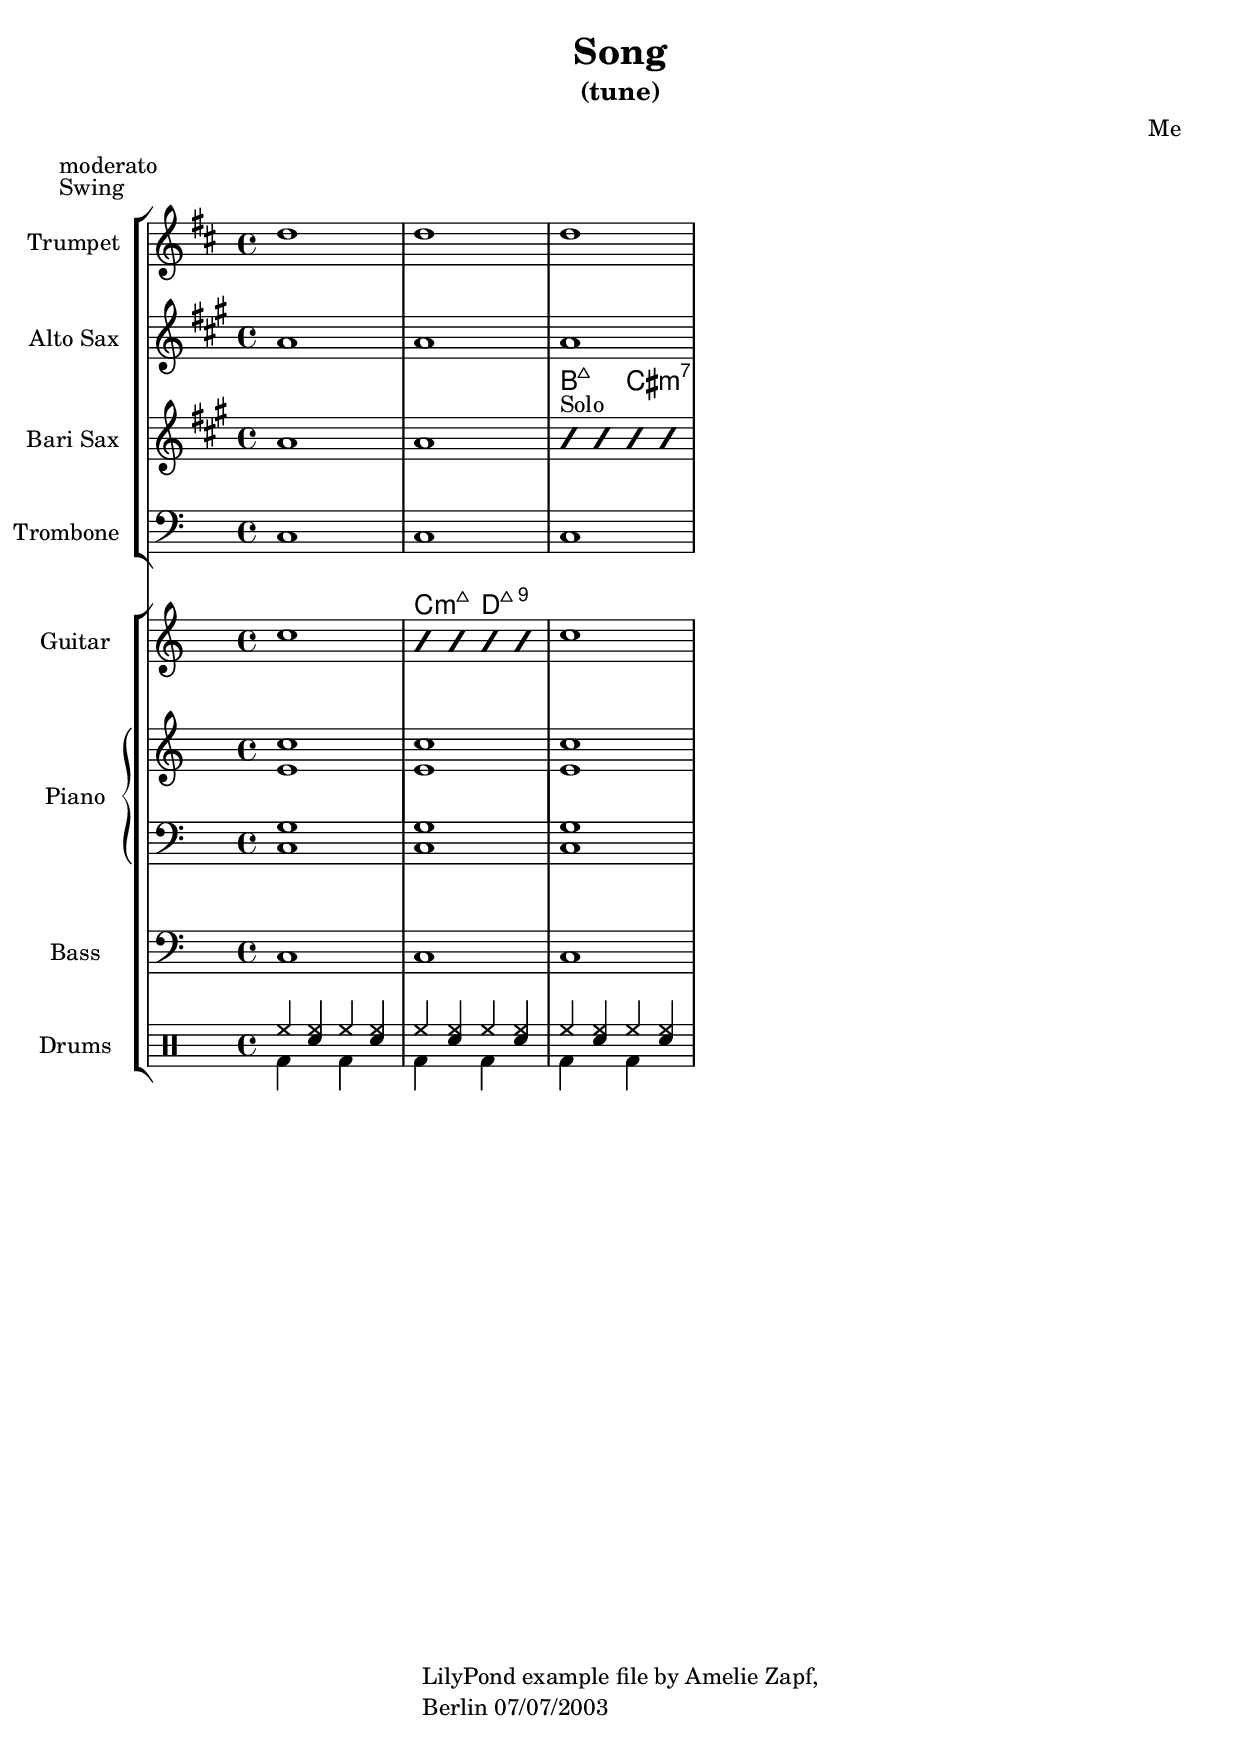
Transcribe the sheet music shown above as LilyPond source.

%% Do not edit this file; it is auto-generated from LSR http://lsr.dsi.unimi.it
%% This file is in the public domain.
\version "2.13.1"

\header {
  lsrtags = "keyboards, percussion, fretted-strings, template"

  texidoces = "
Ésta es una plantilla bastante avanzada, para un conjunto de
jazz. Observe que la notación de todos los instrumentos está en
@code{\\key c \\major} (Do mayor). Esto se refiere al tono de
concierto; la armadura se transporta automáticamente si la música está
dentro de una sección @code{\\transpose}.

"
  doctitlees = "Plantilla para combo de jazz"
  
  texidocde = "
Hier ist ein ziemlich kompliziertes Beispiel für ein Jazz-Ensemble. Achtung: 
Alle Instrumente sind in @code{\key c \major} (C-Dur) notiert. Das bezieht sich 
auf die klingende Musik: LilyPond transponiert die Tonart automatisch, wenn 
sich die Noten innerhalb eines @code{\transpose}-Abschnitts befinden.

"

  doctitlede = "Vorlage für Jazz-Combo"

  texidoc = "
This is quite an advanced template, for a jazz ensemble. Note that all
instruments are notated in @code{\\key c \\major}. This refers to the
key in concert pitch; the key will be automatically transposed if the
music is within a @code{\\transpose} section.

"
  doctitle = "Jazz combo template"
} % begin verbatim

\header {
  title = "Song"
  subtitle = "(tune)"
  composer = "Me"
  meter = "moderato"
  piece = "Swing"
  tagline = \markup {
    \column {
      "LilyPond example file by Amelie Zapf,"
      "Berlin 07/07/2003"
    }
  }
}

%#(set-global-staff-size 16)
\include "english.ly"

%%%%%%%%%%%% Some macros %%%%%%%%%%%%%%%%%%%

sl = {
  \override NoteHead #'style = #'slash
  \override Stem #'transparent = ##t
}
nsl = {
  \revert NoteHead #'style
  \revert Stem #'transparent
}
crOn = \override NoteHead #'style = #'cross
crOff = \revert NoteHead #'style

%% insert chord name style stuff here.

jazzChords = { }

%%%%%%%%%%%% Keys'n'thangs %%%%%%%%%%%%%%%%%

global = { \time 4/4 }

Key = { \key c \major }

% ############ Horns ############

% ------ Trumpet ------
trpt = \transpose c d \relative c'' {
  \Key
  c1 | c | c |
}
trpHarmony = \transpose c' d {
  \jazzChords
}
trumpet = {
  \global
  \set Staff.instrumentName = #"Trumpet"
  \clef treble
  <<
    \trpt
  >>
}

% ------ Alto Saxophone ------
alto = \transpose c a \relative c' {
  \Key
  c1 | c | c |
}
altoHarmony = \transpose c' a {
  \jazzChords
}
altoSax = {
  \global
  \set Staff.instrumentName = #"Alto Sax"
  \clef treble
  <<
    \alto
  >>
}

% ------ Baritone Saxophone ------
bari = \transpose c a' \relative c {
  \Key
  c1
  c1
  \sl
  d4^"Solo" d d d
  \nsl
}
bariHarmony = \transpose c' a \chordmode {
  \jazzChords s1 s d2:maj e:m7
}
bariSax = {
  \global
  \set Staff.instrumentName = #"Bari Sax"
  \clef treble
  <<
    \bari
  >>
}

% ------ Trombone ------
tbone = \relative c {
  \Key
  c1 | c | c
}
tboneHarmony = \chordmode {
  \jazzChords
}
trombone = {
  \global
  \set Staff.instrumentName = #"Trombone"
  \clef bass
  <<
    \tbone
  >>
}

% ############ Rhythm Section #############

% ------ Guitar ------
gtr = \relative c'' {
  \Key
  c1
  \sl
  b4 b b b
  \nsl
  c1
}
gtrHarmony = \chordmode {
  \jazzChords
  s1 c2:min7+ d2:maj9
}
guitar = {
  \global
  \set Staff.instrumentName = #"Guitar"
  \clef treble
  <<
    \gtr
  >>
}

%% ------ Piano ------
rhUpper = \relative c'' {
  \voiceOne
  \Key
  c1 | c | c
}
rhLower = \relative c' {
  \voiceTwo
  \Key
  e1 | e | e
}

lhUpper = \relative c' {
  \voiceOne
  \Key
  g1 | g | g
}
lhLower = \relative c {
  \voiceTwo
  \Key
  c1 | c | c
}

PianoRH = {
  \clef treble
  \global
  \set Staff.midiInstrument = #"acoustic grand"
  <<
    \new Voice = "one" \rhUpper
    \new Voice = "two" \rhLower
  >>
}
PianoLH = {
  \clef bass
  \global
  \set Staff.midiInstrument = "acoustic grand"
  <<
    \new Voice = "one" \lhUpper
    \new Voice = "two" \lhLower
  >>
}

piano = {
  <<
    \set PianoStaff.instrumentName = #"Piano"
    \new Staff = "upper" \PianoRH
    \new Staff = "lower" \PianoLH
  >>
}

% ------ Bass Guitar ------
Bass = \relative c {
  \Key
  c1 | c | c
}
bass = {
  \global
  \set Staff.instrumentName = #"Bass"
  \clef bass
  <<
    \Bass
  >>
}

% ------ Drums ------
up = \drummode {
  \voiceOne
  hh4 <hh sn> hh <hh sn>
  hh4 <hh sn> hh <hh sn>
  hh4 <hh sn> hh <hh sn>
}
down = \drummode {
  \voiceTwo
  bd4 s bd s
  bd4 s bd s
  bd4 s bd s
}

drumContents = {
  \global
  <<
    \set DrumStaff.instrumentName = #"Drums"
    \new DrumVoice \up
    \new DrumVoice \down
  >>
}

%%%%%%%%% It All Goes Together Here %%%%%%%%%%%%%%%%%%%%%%

\score {
  <<
    \new StaffGroup = "horns" <<
      \new Staff = "trumpet" \trumpet
      \new Staff = "altosax" \altoSax
      \new ChordNames = "barichords" \bariHarmony
      \new Staff = "barisax" \bariSax
      \new Staff = "trombone" \trombone
    >>
    
    \new StaffGroup = "rhythm" <<
      \new ChordNames = "chords" \gtrHarmony
      \new Staff = "guitar" \guitar
      \new PianoStaff = "piano" \piano
      \new Staff = "bass" \bass
      \new DrumStaff \drumContents
    >>
  >>
  
  \layout {
    \context { \RemoveEmptyStaffContext }
    \context {
      \Score
      \override BarNumber #'padding = #3
      \override RehearsalMark #'padding = #2
      skipBars = ##t
    }
  }
  
  \midi { }
}
